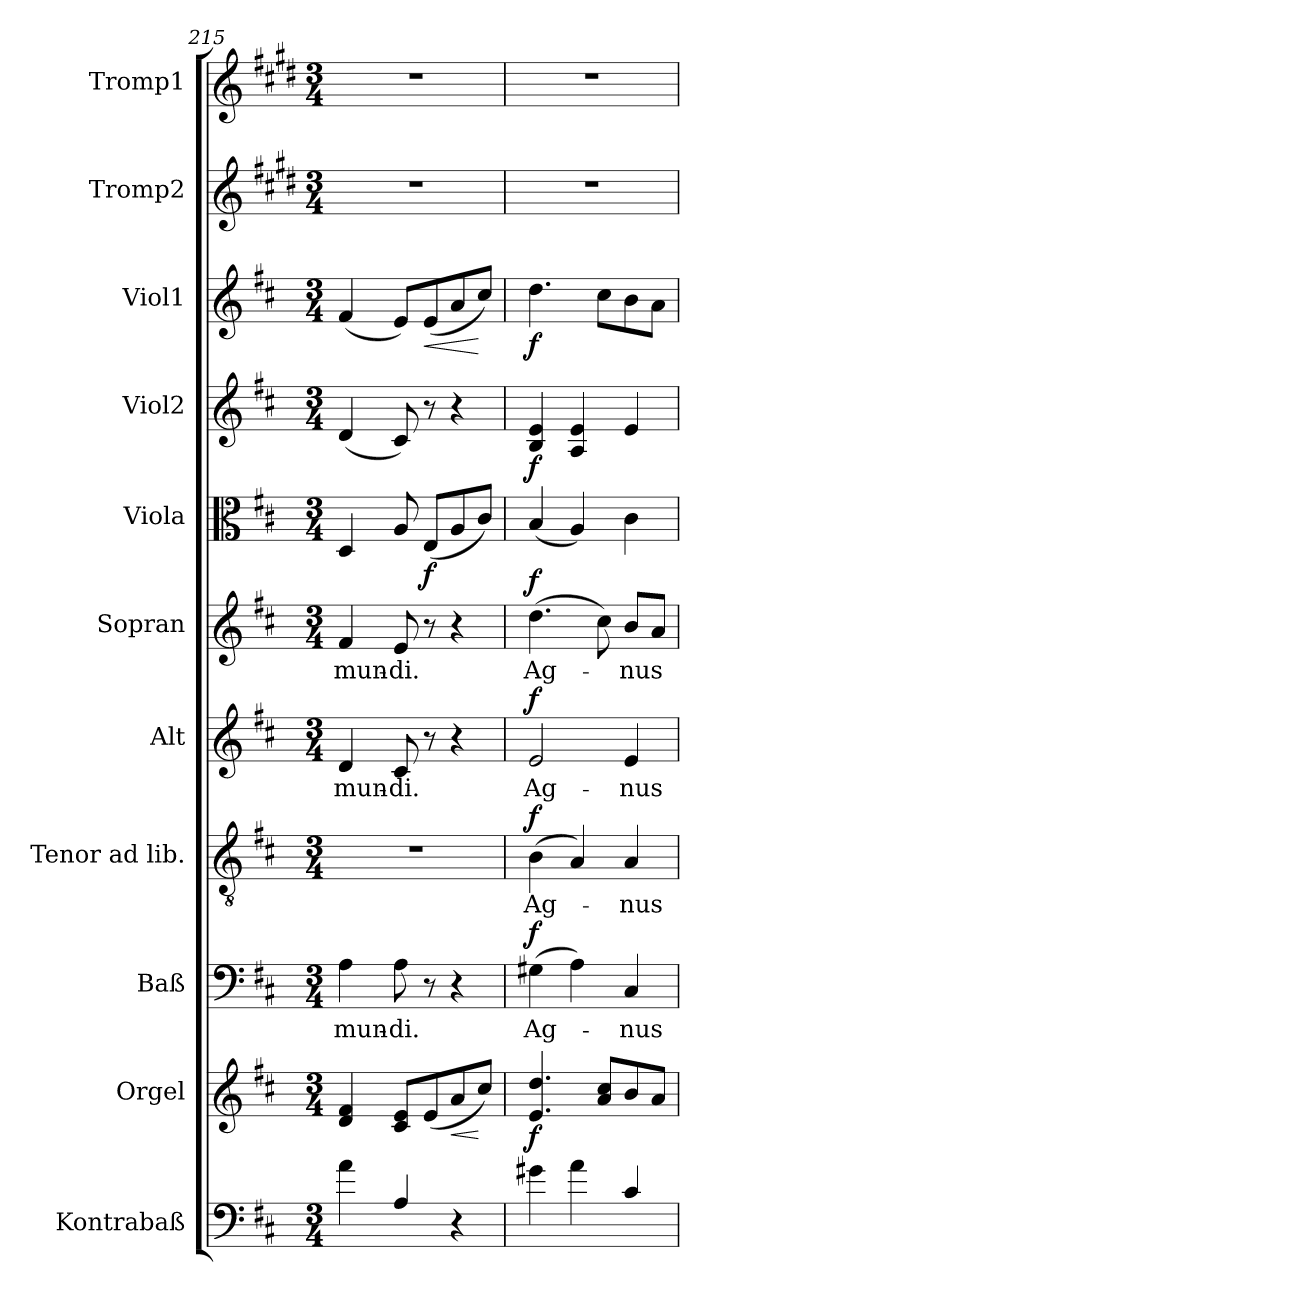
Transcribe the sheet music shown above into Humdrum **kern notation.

**kern	**dynam	**kern	**dynam	**kern	**text	**dynam	**kern	**text	**dynam	**kern	**text	**dynam	**kern	**text	**dynam	**kern	**dynam	**kern	**dynam	**kern	**dynam	**kern	**kern
*part11	*part11	*part10	*part10	*part9	*part9	*part9	*part8	*part8	*part8	*part7	*part7	*part7	*part6	*part6	*part6	*part5	*part5	*part4	*part4	*part3	*part3	*part2	*part1
*staff11	*staff11	*staff10	*staff10	*staff9	*staff9	*staff9	*staff8	*staff8	*staff8	*staff7	*staff7	*staff7	*staff6	*staff6	*staff6	*staff5	*staff5	*staff4	*staff4	*staff3	*staff3	*staff2	*staff1
*I"Kontrabaß	*	*I"Orgel	*	*I"Baß	*	*	*I"Tenor ad lib.	*	*	*I"Alt	*	*	*I"Sopran	*	*	*I"Viola	*	*I"Viol2	*	*I"Viol1	*	*I"Tromp2	*I"Tromp1
*	*	*	*	*	*	*	*	*	*	*	*	*	*	*	*	*I'Vla	*	*	*	*	*	*	*
*clefF4	*	*clefG2	*	*clefF4	*	*	*clefGv2	*	*	*clefG2	*	*	*clefG2	*	*	*clefC3	*	*clefG2	*	*clefG2	*	*clefG2	*clefG2
*ITrd7c12	*	*	*	*	*	*	*	*	*	*	*	*	*	*	*	*	*	*	*	*	*	*ITrd1c2	*ITrd1c2
*k[f#c#]	*	*k[f#c#]	*	*k[f#c#]	*	*	*k[f#c#]	*	*	*k[f#c#]	*	*	*k[f#c#]	*	*	*k[f#c#]	*	*k[f#c#]	*	*k[f#c#]	*	*k[f#c#]	*k[f#c#]
*D:	*	*D:	*	*D:	*	*	*D:	*	*	*D:	*	*	*D:	*	*	*D:	*	*D:	*	*D:	*	*D:	*D:
*M3/4	*	*M3/4	*	*M3/4	*	*	*M3/4	*	*	*M3/4	*	*	*M3/4	*	*	*M3/4	*	*M3/4	*	*M3/4	*	*M3/4	*M3/4
=215	=215	=215	=215	=215	=215	=215	=215	=215	=215	=215	=215	=215	=215	=215	=215	=215	=215	=215	=215	=215	=215	=215	=215
!	!	!	!	!	!LO:LY:b	!	!	!	!	!	!LO:LY:b	!	!	!LO:LY:b	!	!	!	!	!	!	!	!	!
4A\	.	4d/ 4f#/	.	4A\	mun-	.	2.r	.	.	4d/	mun-	.	4f#/	mun-	.	4D/	.	(<4d/	.	(<4f#/	.	2.r	2.r
!	!	!	!	!	!LO:LY:b	!	!	!	!	!	!LO:LY:b	!	!	!LO:LY:b	!	!	!	!	!	!	!	!	!
4AA/	.	8c#/ 8e/L	.	8A\	-di.	.	.	.	.	8c#/	-di.	.	8e/	-di.	.	8A/	.	8c#/)	.	8e/L)	.	.	.
!	!	!	!	!	!	!	!	!	!	!	!	!	!	!	!	!	!LO:DY:b	!	!	!	!LO:HP:b	!	!
.	.	(<8e/	.	8r	.	.	.	.	.	8r	.	.	8r	.	.	(<8E/L	f	8r	.	(<8e/	<	.	.
!	!	!	!LO:HP:b	!	!	!	!	!	!	!	!	!	!	!	!	!	!	!	!	!	!	!	!
4r	.	8a/	<	4r	.	.	.	.	.	4r	.	.	4r	.	.	8A/	.	4r	.	8a/	.	.	.
.	.	8cc#/J)	[	.	.	.	.	.	.	.	.	.	.	.	.	8c#/J)	.	.	.	8cc#/J)	[	.	.
!!LO:PB:g=z
=216	=216	=216	=216	=216	=216	=216	=216	=216	=216	=216	=216	=216	=216	=216	=216	=216	=216	=216	=216	=216	=216	=216	=216
!	!LO:DY:a	!	!	!	!LO:LY:b	!LO:DY:a	!	!LO:LY:b	!LO:DY:a	!	!LO:LY:b	!LO:DY:a	!	!LO:LY:b	!LO:DY:a	!	!	!	!LO:DY:b	!	!LO:DY:b	!	!
4G#X\	f	4.e/ 4.dd/	.	(>4G#X\	Ag-	f	(>4B\	Ag-	f	2e/	Ag-	f	(>4.dd\	Ag-	f	(<4B/	.	4B/ 4e/	f	4.dd\	f	2.r	2.r
4A\	.	.	.	4A\)	.	.	4A/)	.	.	.	.	.	.	.	.	4A/)	.	4A/ 4e/	.	.	.	.	.
.	.	8a/ 8cc#/L	.	.	.	.	.	.	.	.	.	.	8cc#\)	.	.	.	.	.	.	8cc#\L	.	.	.
!	!	!	!	!	!LO:LY:b	!	!	!LO:LY:b	!	!	!LO:LY:b	!	!	!LO:LY:b	!	!	!	!	!	!	!	!	!
4C#/	.	8b/	.	4C#/	-nus	.	4A/	-nus	.	4e/	-nus	.	8b/L	-nus	.	4c#\	.	4e/	.	8b\	.	.	.
.	.	8a/J	.	.	.	.	.	.	.	.	.	.	8a/J	.	.	.	.	.	.	8a\J	.	.	.
=	=	=	=	=	=	=	=	=	=	=	=	=	=	=	=	=	=	=	=	=	=	=	=
*-	*-	*-	*-	*-	*-	*-	*-	*-	*-	*-	*-	*-	*-	*-	*-	*-	*-	*-	*-	*-	*-	*-	*-
